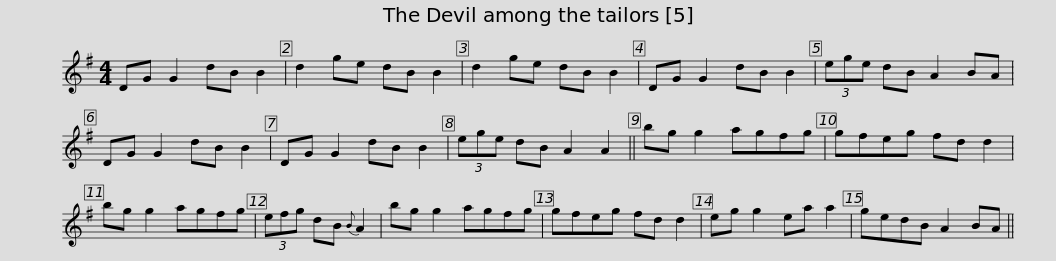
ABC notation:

X:1
L:1/8
M:4/4
I:linebreak $
K:G
V:1 treble
V:1
 DG G2 dB B2 | d2 ge dB B2 | d2 ge dB B2 | DG G2 dB B2 | (3ege dB A2 BA | %5
 DG G2 dB B2 | DG G2 dB B2 |$ (3ege dB A2 A2 || bg g2 agfg | gfeg fd d2 | %10
 bg g2 agfg | (3efg dB{B} A2 | bg g2 agfg |$ gfeg fd d2 | eg g2 ea a2 | %15
 gedB A2 BA || %16
